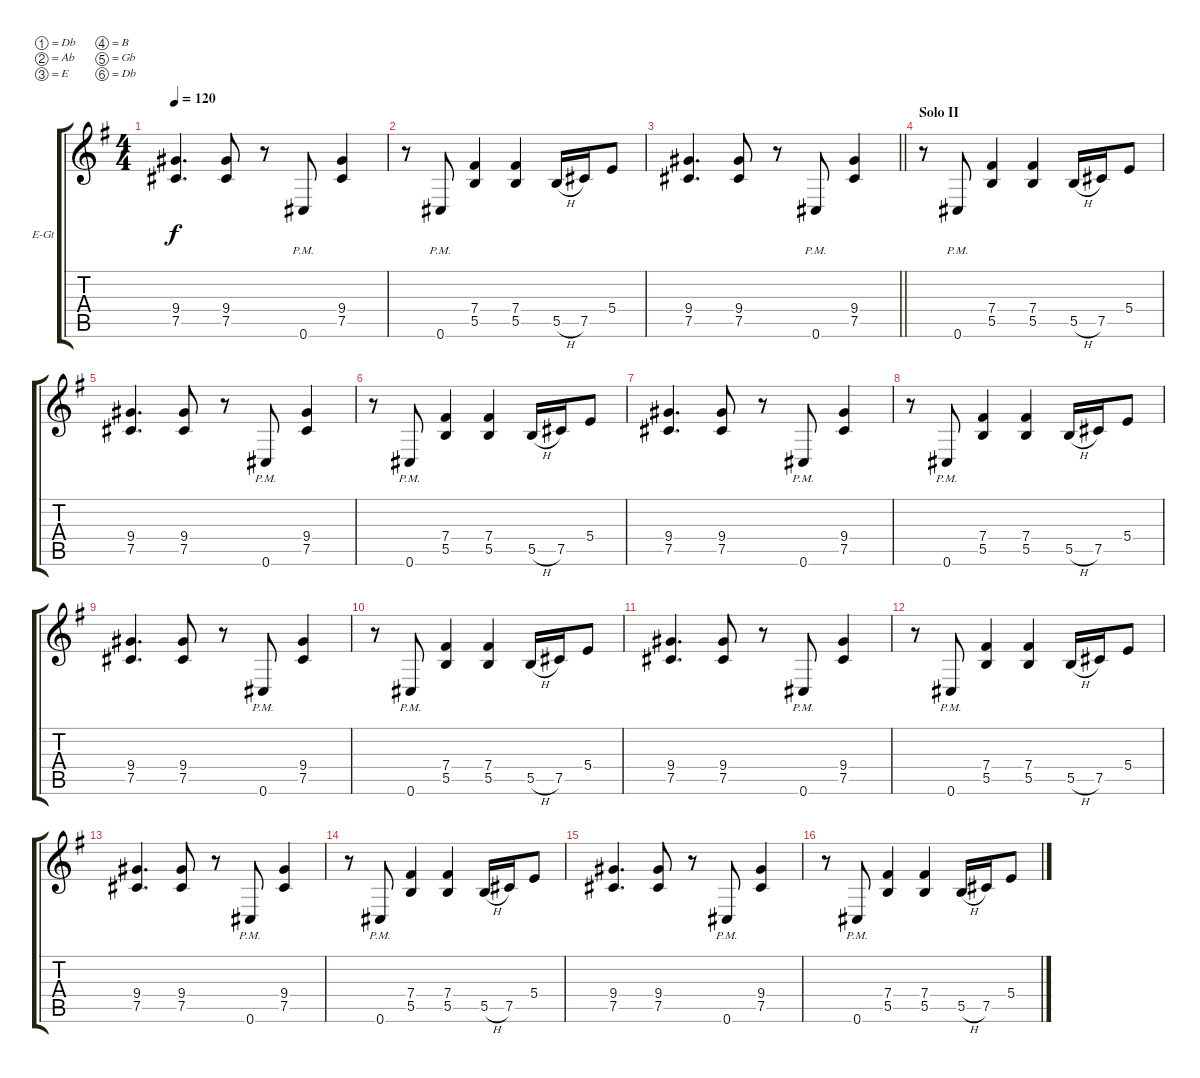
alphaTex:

\bracketExtendMode groupsimilarinstruments
\firstSystemTrackNameOrientation horizontal
\otherSystemsTrackNameOrientation horizontal
\track ("Rhythm Guitar (Tony Iommi)" "E-Gt") {instrument overdrivenguitar}
\staff {score tabs}
\tuning (Db4 Ab3 E3 B2 Gb2 Db2)
\ts (4 4)
\tempo 120
\clef g2
\ks g
(9.4 7.5).4{d dy f} (9.4 7.5).8 r.8 0.6{pm}.8 (9.4 7.5).4 |
r.8 0.6{pm}.8 (7.4 5.5).4 (7.4 5.5).4 5.5{h}.16 7.5.16 5.4.8 |
\barLineRight lightlight
(9.4 7.5).4{d} (9.4 7.5).8 r.8 0.6{pm}.8 (9.4 7.5).4 |
\section ("" "Solo II")
r.8 0.6{pm}.8 (7.4 5.5).4 (7.4 5.5).4 5.5{h}.16 7.5.16 5.4.8 |
(9.4 7.5).4{d} (9.4 7.5).8 r.8 0.6{pm}.8 (9.4 7.5).4 |
r.8 0.6{pm}.8 (7.4 5.5).4 (7.4 5.5).4 5.5{h}.16 7.5.16 5.4.8 |
(9.4 7.5).4{d} (9.4 7.5).8 r.8 0.6{pm}.8 (9.4 7.5).4 |
r.8 0.6{pm}.8 (7.4 5.5).4 (7.4 5.5).4 5.5{h}.16 7.5.16 5.4.8 |
(9.4 7.5).4{d} (9.4 7.5).8 r.8 0.6{pm}.8 (9.4 7.5).4 |
r.8 0.6{pm}.8 (7.4 5.5).4 (7.4 5.5).4 5.5{h}.16 7.5.16 5.4.8 |
(9.4 7.5).4{d} (9.4 7.5).8 r.8 0.6{pm}.8 (9.4 7.5).4 |
r.8 0.6{pm}.8 (7.4 5.5).4 (7.4 5.5).4 5.5{h}.16 7.5.16 5.4.8 |
(9.4 7.5).4{d} (9.4 7.5).8 r.8 0.6{pm}.8 (9.4 7.5).4 |
r.8 0.6{pm}.8 (7.4 5.5).4 (7.4 5.5).4 5.5{h}.16 7.5.16 5.4.8 |
(9.4 7.5).4{d} (9.4 7.5).8 r.8 0.6{pm}.8 (9.4 7.5).4 |
r.8 0.6{pm}.8 (7.4 5.5).4 (7.4 5.5).4 5.5{h}.16 7.5.16 5.4.8
